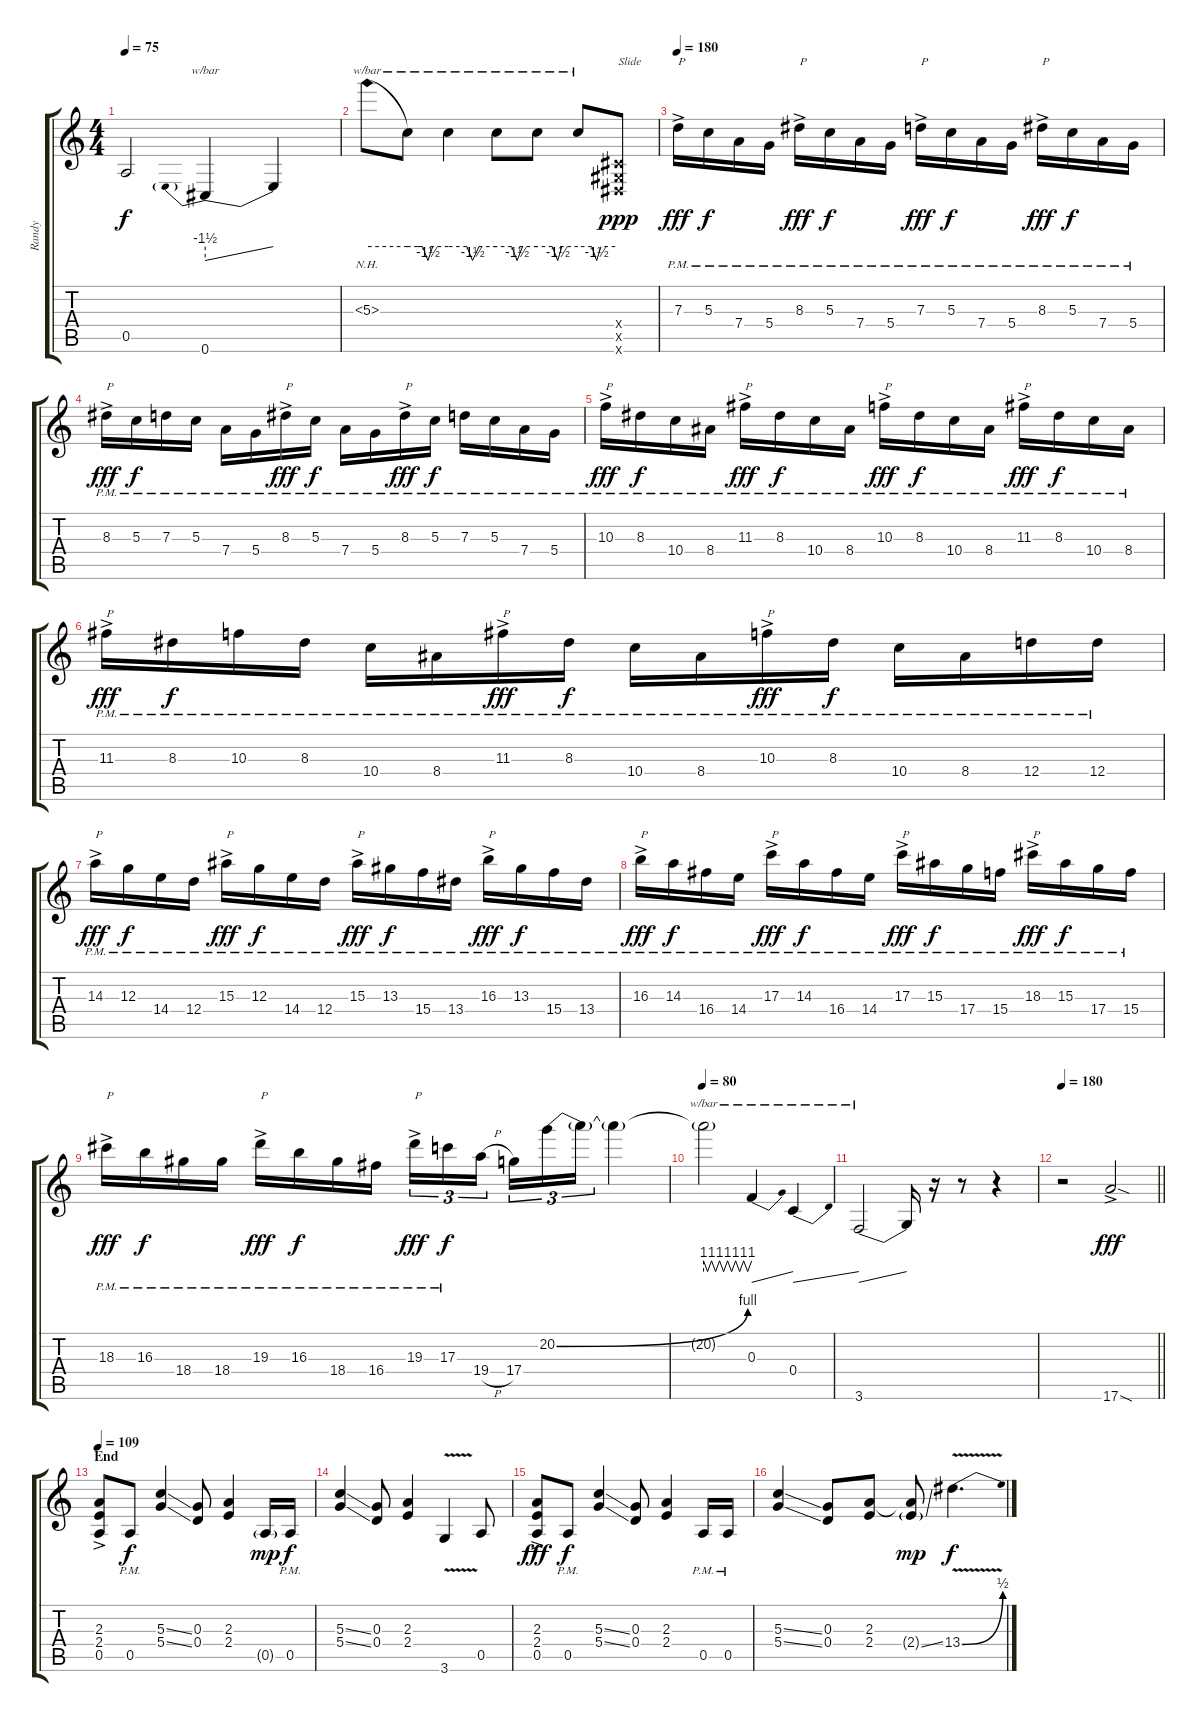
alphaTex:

\track ("Randy" "Randy") {instrument overdrivenguitar}
\staff {score tabs}
\tuning (E4 B3 G3 D3 A2 E2) {hide}
\ts (4 4)
\tempo 75
\clef g2
\ks c
0.5{t}.2{dy f} 0.6.4{tbe (predivedive default 0 -6 60 0)} 0.6{t}.4 |
5.3{nh}.8{tbe (hold default 0 0 60 0)} 5.3{t}.8{tbe (custom default 0 0 15 0 22 0 30 -6 37 0 60 0)} 5.3{t}.4{tbe (custom default 0 0 23 0 30 -6 38 0 60 0)} 5.3{t}.8{tbe (custom default 0 0 22 0 30 -6 38 0 60 0)} 5.3{t}.8{tbe (custom default 0 0 22 0 30 -6 36 0 60 0)} 5.3{t}.8{tbe (custom default 0 0 22 0 30 -6 37 0 60 0)} (-1.4{x} -1.5{x} -1.6{x}).8{txt "Slide" dy ppp} |
\tempo 180
7.3{ac pm}.16{txt "P" dy fff} 5.3{pm}.16{dy f} 7.4{pm}.16 5.4{pm}.16 8.3{ac pm}.16{txt "P" dy fff} 5.3{pm}.16{dy f} 7.4{pm}.16 5.4{pm}.16 7.3{ac pm}.16{txt "P" dy fff} 5.3{pm}.16{dy f} 7.4{pm}.16 5.4{pm}.16 8.3{ac pm}.16{txt "P" dy fff} 5.3{pm}.16{dy f} 7.4{pm}.16 5.4{pm}.16 |
8.3{ac pm}.16{txt "P" dy fff} 5.3{pm}.16{dy f} 7.3{pm}.16 5.3{pm}.16 7.4{pm}.16 5.4{pm}.16 8.3{ac pm}.16{txt "P" dy fff} 5.3{pm}.16{dy f} 7.4{pm}.16 5.4{pm}.16 8.3{ac pm}.16{txt "P" dy fff} 5.3{pm}.16{dy f} 7.3{pm}.16 5.3{pm}.16 7.4{pm}.16 5.4{pm}.16 |
10.3{ac pm}.16{txt "P" dy fff} 8.3{pm}.16{dy f} 10.4{pm}.16 8.4{pm}.16 11.3{ac pm}.16{txt "P" dy fff} 8.3{pm}.16{dy f} 10.4{pm}.16 8.4{pm}.16 10.3{ac pm}.16{txt "P" dy fff} 8.3{pm}.16{dy f} 10.4{pm}.16 8.4{pm}.16 11.3{ac pm}.16{txt "P" dy fff} 8.3{pm}.16{dy f} 10.4{pm}.16 8.4{pm}.16 |
11.3{ac pm}.16{txt "P" dy fff} 8.3{pm}.16{dy f} 10.3{pm}.16 8.3{pm}.16 10.4{pm}.16 8.4{pm}.16 11.3{ac pm}.16{txt "P" dy fff} 8.3{pm}.16{dy f} 10.4{pm}.16 8.4{pm}.16 10.3{ac pm}.16{txt "P" dy fff} 8.3{pm}.16{dy f} 10.4{pm}.16 8.4{pm}.16 12.4{pm}.16 12.4{pm}.16 |
14.3{ac pm}.16{txt "P" dy fff} 12.3{pm}.16{dy f} 14.4{pm}.16 12.4{pm}.16 15.3{ac pm}.16{txt "P" dy fff} 12.3{pm}.16{dy f} 14.4{pm}.16 12.4{pm}.16 15.3{ac pm}.16{txt "P" dy fff} 13.3{pm}.16{dy f} 15.4{pm}.16 13.4{pm}.16 16.3{ac pm}.16{txt "P" dy fff} 13.3{pm}.16{dy f} 15.4{pm}.16 13.4{pm}.16 |
16.3{ac pm}.16{txt "P" dy fff} 14.3{pm}.16{dy f} 16.4{pm}.16 14.4{pm}.16 17.3{ac pm}.16{txt "P" dy fff} 14.3{pm}.16{dy f} 16.4{pm}.16 14.4{pm}.16 17.3{ac pm}.16{txt "P" dy fff} 15.3{pm}.16{dy f} 17.4{pm}.16 15.4{pm}.16 18.3{ac pm}.16{txt "P" dy fff} 15.3{pm}.16{dy f} 17.4{pm}.16 15.4{pm}.16 |
18.3{ac pm}.16{txt "P" dy fff} 16.3{pm}.16{dy f} 18.4{pm}.16 18.4{pm}.16 19.3{ac pm}.16{txt "P" dy fff} 16.3{pm}.16{dy f} 18.4{pm}.16 16.4{pm}.16 19.3{ac pm}.16{tu (3 2) txt "P" dy fff} 17.3{pm}.16{tu (3 2) dy f} 19.4{h}.16{tu (3 2) beam splitsecondary} 17.4.16{tu (3 2)} 20.2{be (bend 0 0 60 4)}.16{tu (3 2)} 20.2{t}.16{tu (3 2)} 20.2{t}.4 |
\tempo 80
20.2{t}.2{tbe (custom default 0 4 5 0 10 4 15 0 20 4 25 0 30 4 35 0 40 4 45 0 50 4 55 0 60 4)} 0.3.4{tbe (dive default 0 -4 60 0)} 0.4.4{tbe (dive default 0 -4 60 0)} |
3.6.2{tbe (dive default 0 -4 60 0)} 3.6{t}.16 r.16 r.8 r.4 |
\tempo 180
\barLineRight lightlight
r.2 17.6{sod ac}.2{dy fff} |
\section ("" "End")
\tempo 109
(2.3 2.4 0.5{ac}).8 0.5{pm}.8{dy f} (5.3{ss} 5.4{ss}).4 (0.3 0.4).8 (2.3 2.4).4 0.5{g}.16{dy mp} 0.5{pm}.16{dy f} |
(5.3{ss} 5.4{ss}).4 (0.3 0.4).8 (2.3 2.4).4 3.6{v}.4 0.5.8 |
(2.3 2.4 0.5{ac}).8{dy fff} 0.5{pm}.8{dy f} (5.3{ss} 5.4{ss}).4 (0.3 0.4).8 (2.3 2.4).4 0.5{pm}.16 0.5{pm}.16 |
(5.3{ss} 5.4{ss}).4 (0.3 0.4).8 (2.3 2.4).8 (2.3{t} 2.4{ss g}).8{dy mp} 13.4{be (bend 0 0 60 2) v}.4{d dy f}
